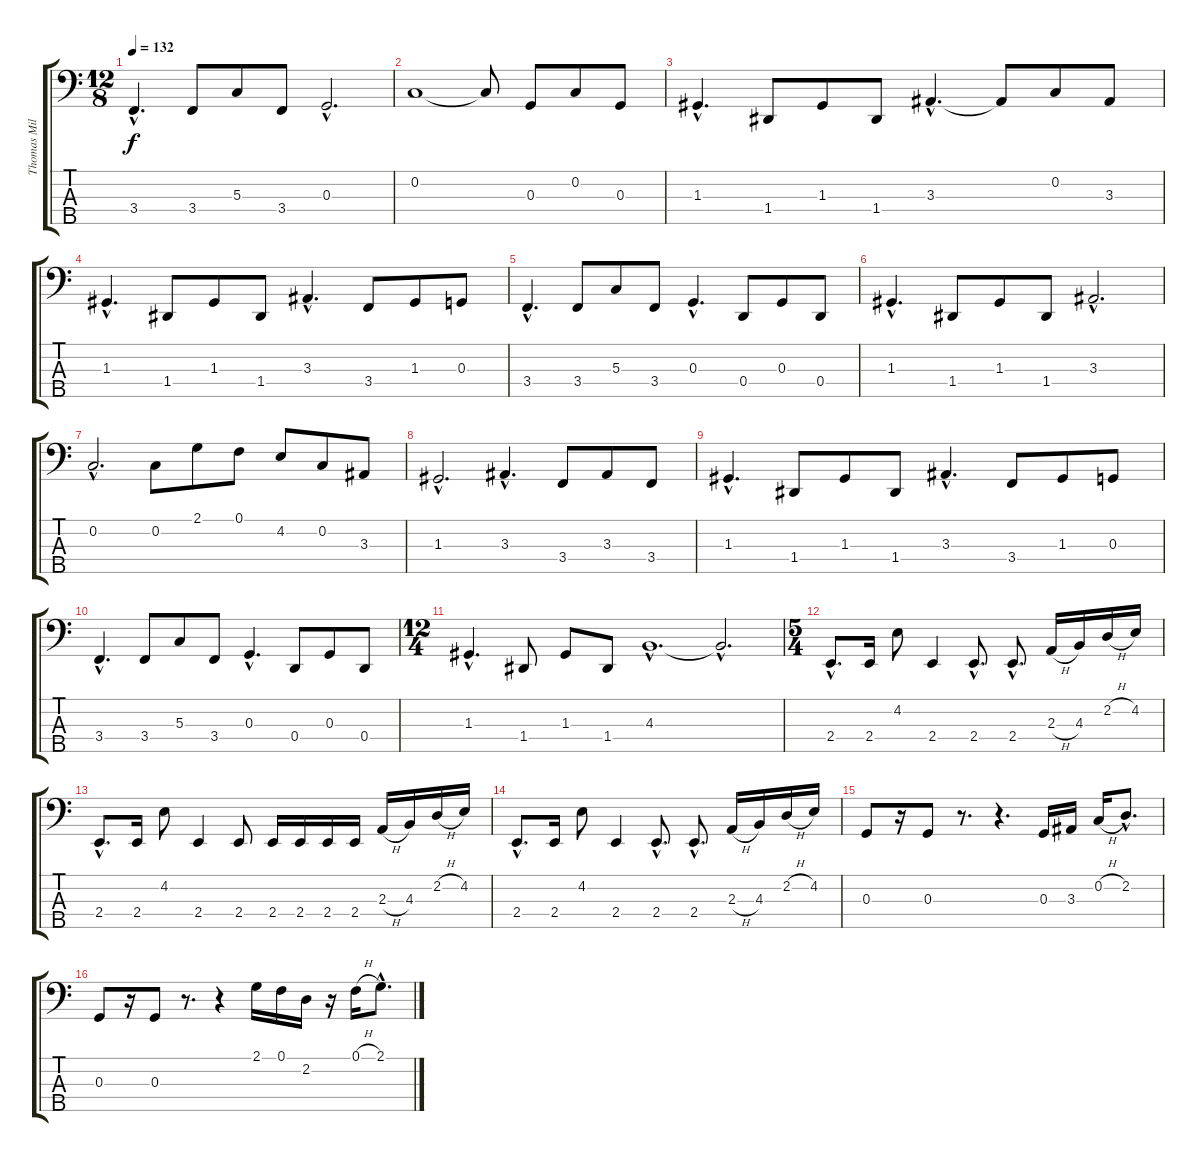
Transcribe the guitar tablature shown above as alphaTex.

\track ("Thomas Miller [Bass]" "Thomas Mil") {instrument electricbassfinger}
\staff {score tabs}
\tuning (F2 C2 G1 D1 A0) {hide}
\ts (12 8)
\tempo 132
\clef f4
\ks c
3.4{hac}.4{d dy f} 3.4.8 5.3.8 3.4.8 0.3{hac}.2{d} |
0.2.1 0.2{t}.8 0.3.8 0.2.8 0.3.8 |
1.3{hac}.4{d} 1.4.8 1.3.8 1.4.8 3.3{hac}.4{d} 3.3{t}.8 0.2.8 3.3.8 |
1.3{hac}.4{d} 1.4.8 1.3.8 1.4.8 3.3{hac}.4{d} 3.4.8 1.3.8 0.3.8 |
3.4{hac}.4{d} 3.4.8 5.3.8 3.4.8 0.3{hac}.4{d} 0.4.8 0.3.8 0.4.8 |
1.3{hac}.4{d} 1.4.8 1.3.8 1.4.8 3.3{hac}.2{d} |
0.2{hac}.2{d} 0.2.8 2.1.8 0.1.8 4.2.8 0.2.8 3.3.8 |
1.3{hac}.2{d} 3.3{hac}.4{d} 3.4.8 3.3.8 3.4.8 |
1.3{hac}.4{d} 1.4.8 1.3.8 1.4.8 3.3{hac}.4{d} 3.4.8 1.3.8 0.3.8 |
3.4{hac}.4{d} 3.4.8 5.3.8 3.4.8 0.3{hac}.4{d} 0.4.8 0.3.8 0.4.8 |
\ts (12 4)
1.3{hac}.4{d} 1.4.8 1.3.8 1.4.8 4.3{hac}.1{d} 4.3{hac t}.2{d} |
\ts (5 4)
2.4{hac}.8{d} 2.4.16 4.2.8 2.4.4 2.4{hac}.8{d} 2.4{hac}.8{d} 2.3{h}.16 4.3.16 2.2{h}.16 4.2.16 |
2.4{hac}.8{d} 2.4.16 4.2.8 2.4.4 2.4.8 2.4.16 2.4.16 2.4.16 2.4.16 2.3{h}.16 4.3.16 2.2{h}.16 4.2.16 |
2.4{hac}.8{d} 2.4.16 4.2.8 2.4.4 2.4{hac}.8{d} 2.4{hac}.8{d} 2.3{h}.16 4.3.16 2.2{h}.16 4.2.16 |
0.3.8 r.16 0.3.8 r.8{d} r.4{d} 0.3.16 3.3.16 0.2{h}.16 2.2{hac}.8{d} |
0.3.8 r.16 0.3.8 r.8{d} r.4 2.1.16 0.1.16 2.2.16 r.16 0.1{h}.16 2.1{hac}.8{d}
